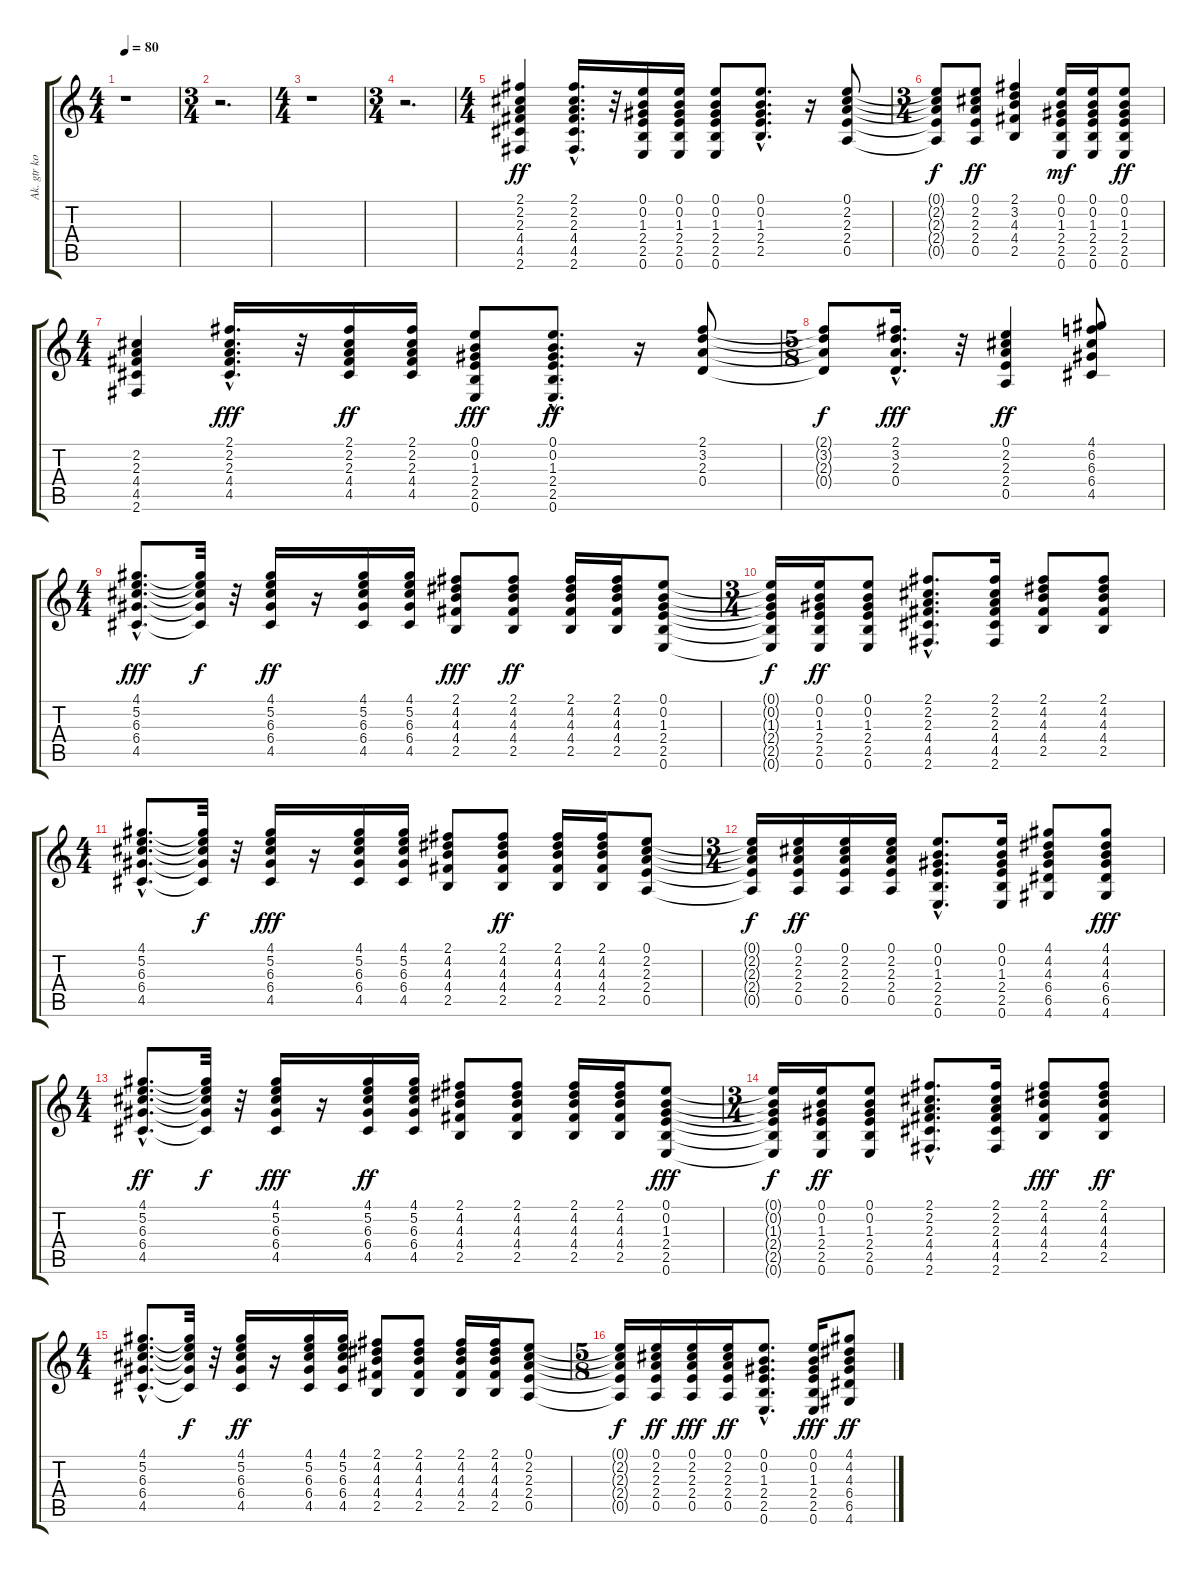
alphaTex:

\track ("Ak. gtr komp" "Ak. gtr ko") {instrument acousticguitarsteel}
\staff {score tabs}
\tuning (E4 B3 G3 D3 A2 E2) {hide}
\ts (4 4)
\tempo 80
\clef g2
\ks c
r.1{dy ff} |
\ts (3 4)
r.2{d} |
\ts (4 4)
r.1 |
\ts (3 4)
r.2{d} |
\ts (4 4)
(2.1 2.2 2.3 4.4 4.5 2.6).4{volume 7 balance 4} (2.1{hac} 2.2{hac} 2.3{hac} 4.4{hac} 4.5{hac} 2.6{hac}).16{d} r.32 (0.1 0.2 1.3 2.4 2.5 0.6).16 (0.1 0.2 1.3 2.4 2.5 0.6).16 (0.1 0.2 1.3 2.4 2.5 0.6).8 (0.1{hac} 0.2{hac} 1.3{hac} 2.4{hac} 2.5{hac}).8{d} r.16 (0.1 2.2 2.3 2.4 0.5).8 |
\ts (3 4)
(0.1{t} 2.2{t} 2.3{t} 2.4{t} 0.5{t}).8{dy f} (0.1 2.2 2.3 2.4 0.5).8{dy ff} (2.1 3.2 4.3 4.4 2.5).4 (0.1 0.2 1.3 2.4 2.5 0.6).16{dy mf} (0.1 0.2 1.3 2.4 2.5 0.6).16 (0.1 0.2 1.3 2.4 2.5 0.6).8{dy ff} |
\ts (4 4)
(2.2 2.3 4.4 4.5 2.6).4 (2.1{hac} 2.2{hac} 2.3{hac} 4.4{hac} 4.5{hac}).16{d dy fff} r.32 (2.1 2.2 2.3 4.4 4.5).16{dy ff} (2.1 2.2 2.3 4.4 4.5).16 (0.1 0.2 1.3 2.4 2.5 0.6).8{dy fff} (0.1{hac} 0.2{hac} 1.3{hac} 2.4{hac} 2.5{hac} 0.6{hac}).8{d dy ff} r.16 (2.1 3.2 2.3 0.4).8 |
\ts (5 8)
(2.1{t} 3.2{t} 2.3{t} 0.4{t}).8{dy f} (2.1{hac} 3.2{hac} 2.3{hac} 0.4{hac}).16{d dy fff} r.32 (0.1 2.2 2.3 2.4 0.5).4{dy ff} (4.1 6.2 6.3 6.4 4.5).8 |
\ts (4 4)
(4.1{hac} 5.2{hac} 6.3{hac} 6.4{hac} 4.5{hac}).8{d dy fff} (4.1{t} 5.2{t} 6.3{t} 6.4{t} 4.5{t}).32{dy f} r.32 (4.1 5.2 6.3 6.4 4.5).16{dy ff} r.16 (4.1 5.2 6.3 6.4 4.5).16 (4.1 5.2 6.3 6.4 4.5).16 (2.1 4.2 4.3 4.4 2.5).8{dy fff} (2.1 4.2 4.3 4.4 2.5).8{dy ff} (2.1 4.2 4.3 4.4 2.5).16 (2.1 4.2 4.3 4.4 2.5).16 (0.1 0.2 1.3 2.4 2.5 0.6).8 |
\ts (3 4)
(0.1{t} 0.2{t} 1.3{t} 2.4{t} 2.5{t} 0.6{t}).16{dy f} (0.1 0.2 1.3 2.4 2.5 0.6).16{dy ff} (0.1 0.2 1.3 2.4 2.5 0.6).8 (2.1{hac} 2.2{hac} 2.3{hac} 4.4{hac} 4.5{hac} 2.6{hac}).8{d} (2.1 2.2 2.3 4.4 4.5 2.6).16 (2.1 4.2 4.3 4.4 2.5).8 (2.1 4.2 4.3 4.4 2.5).8 |
\ts (4 4)
(4.1{hac} 5.2{hac} 6.3{hac} 6.4{hac} 4.5{hac}).8{d} (4.1{t} 5.2{t} 6.3{t} 6.4{t} 4.5{t}).32{dy f} r.32 (4.1 5.2 6.3 6.4 4.5).16{dy fff} r.16 (4.1 5.2 6.3 6.4 4.5).16 (4.1 5.2 6.3 6.4 4.5).16 (2.1 4.2 4.3 4.4 2.5).8 (2.1 4.2 4.3 4.4 2.5).8{dy ff} (2.1 4.2 4.3 4.4 2.5).16 (2.1 4.2 4.3 4.4 2.5).16 (0.1 2.2 2.3 2.4 0.5).8 |
\ts (3 4)
(0.1{t} 2.2{t} 2.3{t} 2.4{t} 0.5{t}).16{dy f} (0.1 2.2 2.3 2.4 0.5).16{dy ff} (0.1 2.2 2.3 2.4 0.5).16 (0.1 2.2 2.3 2.4 0.5).16 (0.1{hac} 0.2{hac} 1.3{hac} 2.4{hac} 2.5{hac} 0.6{hac}).8{d} (0.1 0.2 1.3 2.4 2.5 0.6).16 (4.1 4.2 4.3 6.4 6.5 4.6).8 (4.1 4.2 4.3 6.4 6.5 4.6).8{dy fff} |
\ts (4 4)
(4.1{hac} 5.2{hac} 6.3{hac} 6.4{hac} 4.5{hac}).8{d dy ff} (4.1{t} 5.2{t} 6.3{t} 6.4{t} 4.5{t}).32{dy f} r.32 (4.1 5.2 6.3 6.4 4.5).16{dy fff} r.16 (4.1 5.2 6.3 6.4 4.5).16{dy ff} (4.1 5.2 6.3 6.4 4.5).16 (2.1 4.2 4.3 4.4 2.5).8 (2.1 4.2 4.3 4.4 2.5).8 (2.1 4.2 4.3 4.4 2.5).16 (2.1 4.2 4.3 4.4 2.5).16 (0.1 0.2 1.3 2.4 2.5 0.6).8{dy fff} |
\ts (3 4)
(0.1{t} 0.2{t} 1.3{t} 2.4{t} 2.5{t} 0.6{t}).16{dy f} (0.1 0.2 1.3 2.4 2.5 0.6).16{dy ff} (0.1 0.2 1.3 2.4 2.5 0.6).8 (2.1{hac} 2.2{hac} 2.3{hac} 4.4{hac} 4.5{hac} 2.6{hac}).8{d} (2.1 2.2 2.3 4.4 4.5 2.6).16 (2.1 4.2 4.3 4.4 2.5).8{dy fff} (2.1 4.2 4.3 4.4 2.5).8{dy ff} |
\ts (4 4)
(4.1{hac} 5.2{hac} 6.3{hac} 6.4{hac} 4.5{hac}).8{d} (4.1{t} 5.2{t} 6.3{t} 6.4{t} 4.5{t}).32{dy f} r.32 (4.1 5.2 6.3 6.4 4.5).16{dy ff} r.16 (4.1 5.2 6.3 6.4 4.5).16 (4.1 5.2 6.3 6.4 4.5).16 (2.1 4.2 4.3 4.4 2.5).8 (2.1 4.2 4.3 4.4 2.5).8 (2.1 4.2 4.3 4.4 2.5).16 (2.1 4.2 4.3 4.4 2.5).16 (0.1 2.2 2.3 2.4 0.5).8 |
\ts (5 8)
(0.1{t} 2.2{t} 2.3{t} 2.4{t} 0.5{t}).16{dy f} (0.1 2.2 2.3 2.4 0.5).16{dy ff} (0.1 2.2 2.3 2.4 0.5).16{dy fff} (0.1 2.2 2.3 2.4 0.5).16{dy ff} (0.1{hac} 0.2{hac} 1.3{hac} 2.4{hac} 2.5{hac} 0.6{hac}).8{d} (0.1 0.2 1.3 2.4 2.5 0.6).16{dy fff} (4.1 4.2 4.3 6.4 6.5 4.6).8{dy ff}
